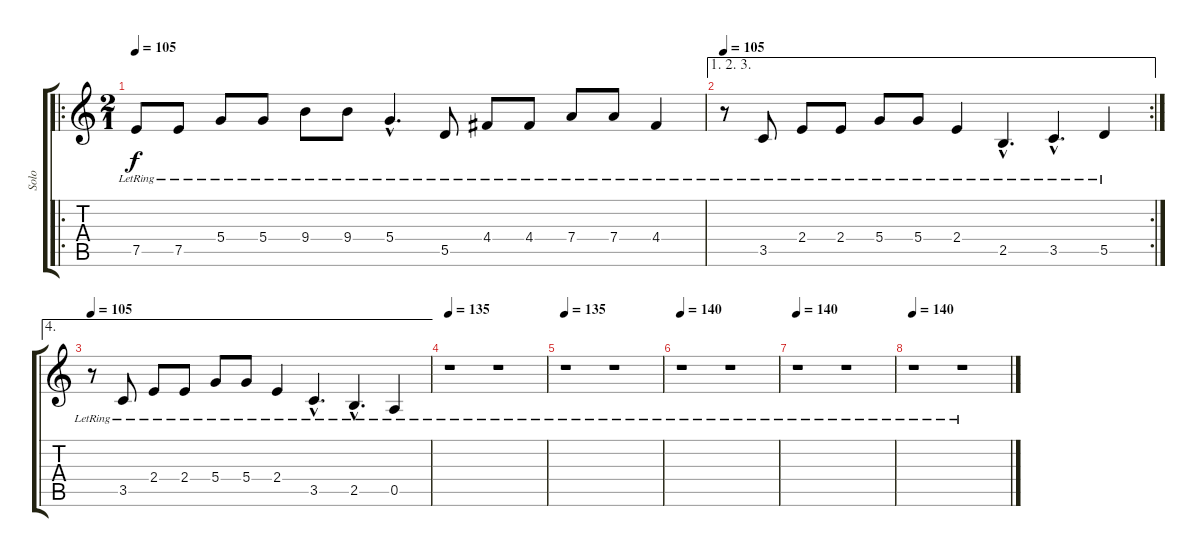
\track ("Solo" "Solo") {instrument acousticguitarsteel}
\staff {score tabs}
\tuning (E4 B3 G3 D3 A2 E2) {hide}
\ro
\ts (2 1)
\tempo 105
\clef g2
\ks c
7.5{lr}.8{dy f} 7.5{lr}.8 5.4{lr}.8 5.4{lr}.8 9.4{lr}.8 9.4{lr}.8 5.4{hac lr}.4{d} 5.5{lr}.8 4.4{lr}.8 4.4{lr}.8 7.4{lr}.8 7.4{lr}.8 4.4{lr}.4 |
\ae (1 2 3)
\rc 2
\tempo 105
r.8 3.5{lr}.8 2.4{lr}.8 2.4{lr}.8 5.4{lr}.8 5.4{lr}.8 2.4{lr}.4 2.5{hac lr}.4{d} 3.5{hac lr}.4{d} 5.5{lr}.4 |
\ae 4
\tempo 105
r.8 3.5{lr}.8 2.4{lr}.8 2.4{lr}.8 5.4{lr}.8 5.4{lr}.8 2.4{lr}.4 3.5{hac lr}.4{d} 2.5{hac lr}.4{d} 0.5{lr}.4 |
\tempo 135
r.1 r.1 |
\tempo 135
r.1 r.1 |
\tempo 140
r.1 r.1 |
\tempo 140
r.1{volume 9} r.1 |
\tempo 140
r.1{volume 0} r.1
